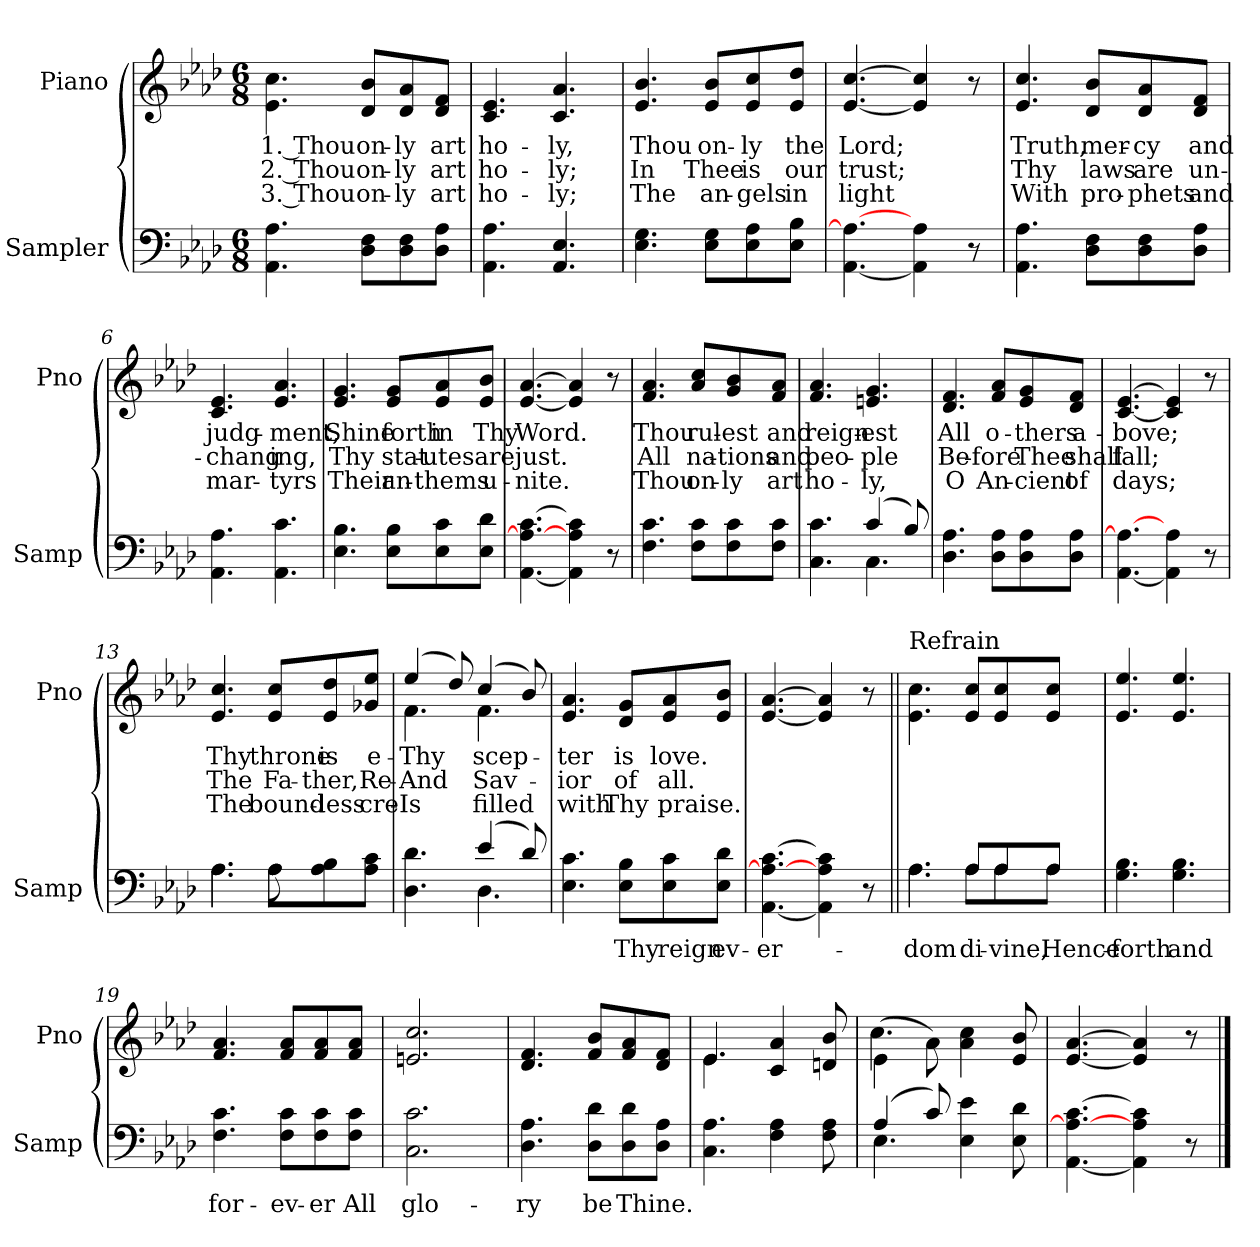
**kern	**text	**kern	**text	**text	**text
*part2	*part2	*part1	*part1	*part1	*part1
*staff2	*staff2	*staff1	*staff1	*staff1	*staff1
*I"Sampler	*	*I"Piano	*	*	*
*I'Samp	*	*I'Pno	*	*	*
*clefF4	*	*clefG2	*	*	*
*k[b-e-a-d-]	*	*k[b-e-a-d-]	*	*	*
*A-:	*	*A-:	*	*	*
*M6/8	*	*M6/8	*	*	*
=1	=1	=1	=1	=1	=1
4.AA- 4.A-	.	4.e-\ 4.cc\	1. Thou	2. Thou	3. Thou
8D-\ 8F\L	.	8d-/ 8b-/L	on-	on-	on-
8D-\ 8F\	.	8d-/ 8a-/	-ly	-ly	-ly
8D-\ 8A-\J	.	8d-/ 8f/J	art	art	art
=2	=2	=2	=2	=2	=2
4.AA- 4.A-	.	4.c 4.e-	ho-	ho-	ho-
4.AA- 4.E-	.	4.c 4.a-	-ly,	-ly;	-ly;
=3	=3	=3	=3	=3	=3
4.E- 4.G	.	4.e- 4.b-	Thou	In	The
8E-\ 8G\L	.	8e-/ 8b-/L	on-	Thee	an-
8E-\ 8A-\	.	8e-/ 8cc/	-ly	is	-gels
8E-\ 8B-\J	.	8e-/ 8dd-/J	the	our	in
=4	=4	=4	=4	=4	=4
[4.AA- 4.A-_	.	[4.e- [4.cc	Lord;	trust;	light
4AA-] 4A-	.	4e-] 4cc]	.	.	.
8r	.	8r	.	.	.
=5	=5	=5	=5	=5	=5
4.AA- 4.A-	.	4.e- 4.cc	Truth,	Thy	With
8D-\ 8F\L	.	8d-/ 8b-/L	mer-	laws	pro-
8D-\ 8F\	.	8d-/ 8a-/	-cy	are	-phets
8D-\ 8A-\J	.	8d-/ 8f/J	and	un-	and
=6	=6	=6	=6	=6	=6
4.AA- 4.A-	.	4.c 4.e-	judg-	-chang-	mar-
4.AA- 4.c	.	4.e- 4.a-	-ment,	-ing,	-tyrs
=7	=7	=7	=7	=7	=7
4.E- 4.B-	.	4.e- 4.g	Shine	Thy	Their
8E-\ 8B-\L	.	8e-/ 8g/L	forth	stat-	an-
8E-\ 8c\	.	8e-/ 8a-/	in	-utes	-thems
8E-\ 8d-\J	.	8e-/ 8b-/J	Thy	are	u-
=8	=8	=8	=8	=8	=8
[4.AA- 4.A-_ [4.c	.	[4.e- [4.a-	Word.	just.	-nite.
4AA-] 4A- 4c]	.	4e-] 4a-]	.	.	.
8r	.	8r	.	.	.
=9	=9	=9	=9	=9	=9
4.F 4.c	.	4.f 4.a-	Thou	All	Thou
8F\ 8c\L	.	8a-/ 8cc/L	rul-	na-	on-
8F\ 8c\	.	8g/ 8b-/	-est	-tions	-ly
8F\ 8c\J	.	8f/ 8a-/J	and	and	art
=10	=10	=10	=10	=10	=10
*^	*	*	*	*	*
4.C 4.c	4.ryy	.	4.f 4.a-	reign-	peo-	ho-
(4c/	4.C	.	4.en 4.g	-est	-ple	-ly,
8B-/)	.	.	.	.	.	.
*v	*v	*	*	*	*	*
=11	=11	=11	=11	=11	=11
4.D- 4.A-	.	4.d- 4.f	All	Be-	O
8D-\ 8A-\L	.	8f/ 8a-/L	o-	-fore	An-
8D-\ 8A-\	.	8e-/ 8g/	-thers	Thee	-cient
8D-\ 8A-\J	.	8d-/ 8f/J	a-	shall	of
=12	=12	=12	=12	=12	=12
[4.AA- 4.A-_	.	[4.c [4.e-	-bove;	fall;	days;
4AA-] 4A-	.	4c] 4e-]	.	.	.
8r	.	8r	.	.	.
=13	=13	=13	=13	=13	=13
*^	*	*	*	*	*
4.A-\	4.A-	.	4.e- 4.cc	Thy	The	The
8A-\L	8A-	.	8e-/ 8cc/L	throne	Fa-	bound-
8A-\ 8B-\	4ryy	.	8e-/ 8dd-/	is	-ther,	-less
8A-\ 8c\J	.	.	8g-X/ 8ee-/J	e-	Re-	cre-
=14	=14	=14	=14	=14	=14	=14
*	*	*	*^	*	*	*
4.D- 4.d-	4.ryy	.	(4ee-/	4.f	Thy	And	Is
.	.	.	8dd-/)	.	.	.	.
(4e-/	4.D-	.	(4cc/	4.f	scep-	Sav-	filled
8d-/)	.	.	8b-/)	.	.	.	.
*v	*v	*	*	*	*	*	*
*	*	*v	*v	*	*	*
=15	=15	=15	=15	=15	=15
4.E- 4.c	.	4.e- 4.a-	-ter	-ior	with
8E-\ 8B-\L	Thy	8d-/ 8g/L	is	of	Thy
8E-\ 8c\	reign	8e-/ 8a-/	love.	all.	praise.
8E-\ 8d-\J	ev-	8e-/ 8b-/J	.	.	.
=16	=16	=16	=16	=16	=16
[4.AA- 4.A-_ [4.c	-er-	[4.e- [4.a-	.	.	.
4AA-] 4A- 4c]	.	4e-] 4a-]	.	.	.
8r	.	8r	.	.	.
=17||	=17||	=17||	=17||	=17||	=17||
*^	*	*	*	*	*
!	!	!	!LO:TX:t=Refrain	!	!	!
4.A-\	4.A-	-dom	4.e-\ 4.cc\	.	.	.
8A-/L	8A-\L	di-	8e-/ 8cc/L	.	.	.
8A-/	8A-\	-vine,	8e-/ 8cc/	.	.	.
8A-/J	8A-\J	Hence-	8e-/ 8cc/J	.	.	.
*v	*v	*	*	*	*	*
=18	=18	=18	=18	=18	=18
4.G 4.B-	-forth	4.e- 4.ee-	.	.	.
4.G 4.B-	and	4.e- 4.ee-	.	.	.
=19	=19	=19	=19	=19	=19
4.F 4.c	for-	4.f 4.a-	.	.	.
8F\ 8c\L	-ev-	8f/ 8a-/L	.	.	.
8F\ 8c\	-er	8f/ 8a-/	.	.	.
8F\ 8c\J	All	8f/ 8a-/J	.	.	.
=20	=20	=20	=20	=20	=20
2.C 2.c	glo-	2.en 2.cc	.	.	.
=21	=21	=21	=21	=21	=21
4.D- 4.A-	-ry	4.d- 4.f	.	.	.
8D-\ 8d-\L	be	8f/ 8b-/L	.	.	.
8D-\ 8d-\	Thine.	8f/ 8a-/	.	.	.
8D-\ 8A-\J	.	8d-/ 8f/J	.	.	.
=22	=22	=22	=22	=22	=22
*	*	*^	*	*	*
4.C 4.A-	.	4.e-/	4.e-	.	.	.
4F 4A-	.	4c 4a-	4.ryy	.	.	.
8F 8A-	.	8dn 8b-	.	.	.	.
=23	=23	=23	=23	=23	=23	=23
*^	*	*	*	*	*	*
(4A-/	4.E-	.	(4e-\	4.cc	.	.	.
8c/)	.	.	8a-\)	.	.	.	.
4E- 4e-	4.ryy	.	4a- 4cc	4.ryy	.	.	.
8E- 8d-	.	.	8e- 8b-	.	.	.	.
*v	*v	*	*	*	*	*	*
*	*	*v	*v	*	*	*
=24	=24	=24	=24	=24	=24
[4.AA- 4.A-_ [4.c	.	[4.e- [4.a-	.	.	.
4AA-] 4A- 4c]	.	4e-] 4a-]	.	.	.
8r	.	8r	.	.	.
==	==	==	==	==	==
*-	*-	*-	*-	*-	*-
